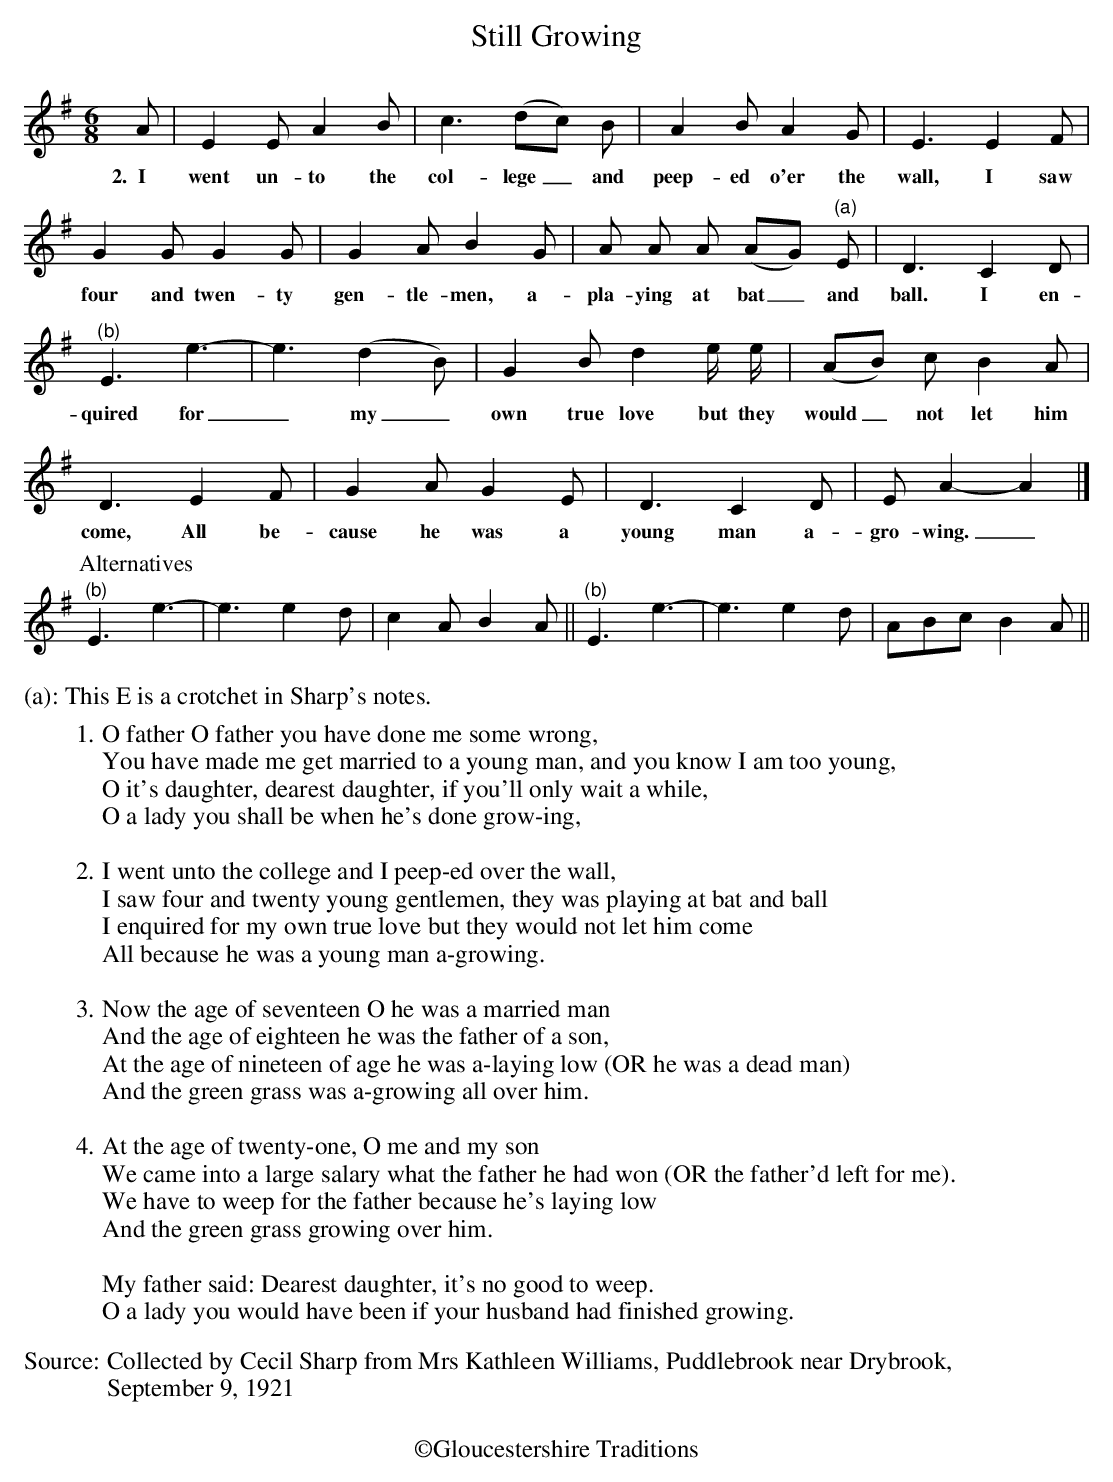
X:1
T:Still Growing
M:6/8
L:1/8
K:A dorian
A | E2 E A2 B | c3 (dc) B |  A2 B A2 G | E3 E2 F |
w:2.~~I went un-to the col-lege_ and peep-ed o'er the wall, I saw
G2 G G2 G | G2 A B2 G | A A A (AG) "(a)"E | D3 C2 D |
w:four and twen-ty gen-tle-men, a- pla-ying at bat_ and ball. I en-
"^(b)"E3 e3- | e3 (d2 B) | G2 B d2 e/ e/ | (AB) c B2 A |
w:quired for_ my_ own true love but they would_ not let him
D3 E2 F | G2 A G2 E | D3 C2 D | E A2- A2 |]
w:come, All be-cause he was a young man a-gro-wing._
P:Alternatives
"^(b)"E3 e3- | e3 e2 d | c2 A B2 A ||\
"^(b)"E3 e3- | e3 e2 d | ABc B2 A ||
%%text (a): This E is a crotchet in Sharp's notes.
W:1.O father O father you have done me some wrong,
W:You have made me get married to a young man, and you know I am too young,
W:O it's daughter, dearest daughter, if you'll only wait a while,
W:O a lady you shall be when he's done grow-ing,
W:
W:2. I went unto the college and I peep-ed over the wall,
W:I saw four and twenty young gentlemen, they was playing at bat and ball
W:I enquired for my own true love but they would not let him come
W:All because he was a young man a-growing.
W:
W:3. Now the age of seventeen O he was a married man
W:And the age of eighteen he was the father of a son,
W:At the age of nineteen of age he was a-laying low (OR he was a dead man)
W:And the green grass was a-growing all over him.
W:
W:4. At the age of twenty-one, O me and my son
W:We came into a large salary what the father he had won (OR the father'd left for me).
W:We have to weep for the father because he's laying low
W:And the green grass growing over him.
W:
W:My father said: Dearest daughter, it's no good to weep.
W:O a lady you would have been if your husband had finished growing.
W:
